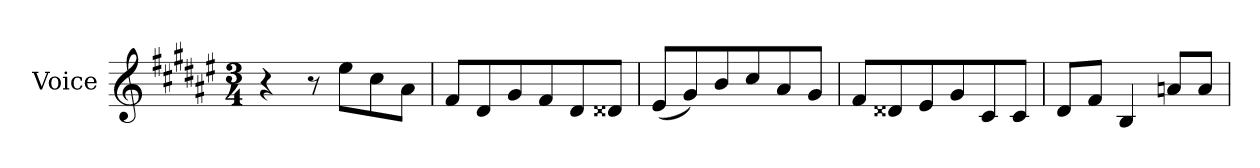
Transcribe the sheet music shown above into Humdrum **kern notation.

**kern
*part1
*staff1
*I"Voice
*I'Voice
*clefG2
*k[f#c#g#d#a#e#]
*M3/4
=1
4r
8r
8ee#\L
8cc#\
8a#\J
=2
8f#/L
8d#/
8g#/
8f#/
8d#/
8d##X/J
=3
(>8e#/L
8g#/)
8b/
8cc#/
8a#/
8g#/J
=4
8f#/L
8d##X/
8e#/
8g#/
8c#/
8c#/J
=5
8d#/L
8f#/J
4B/
8an/L
8a/J
=
*-
